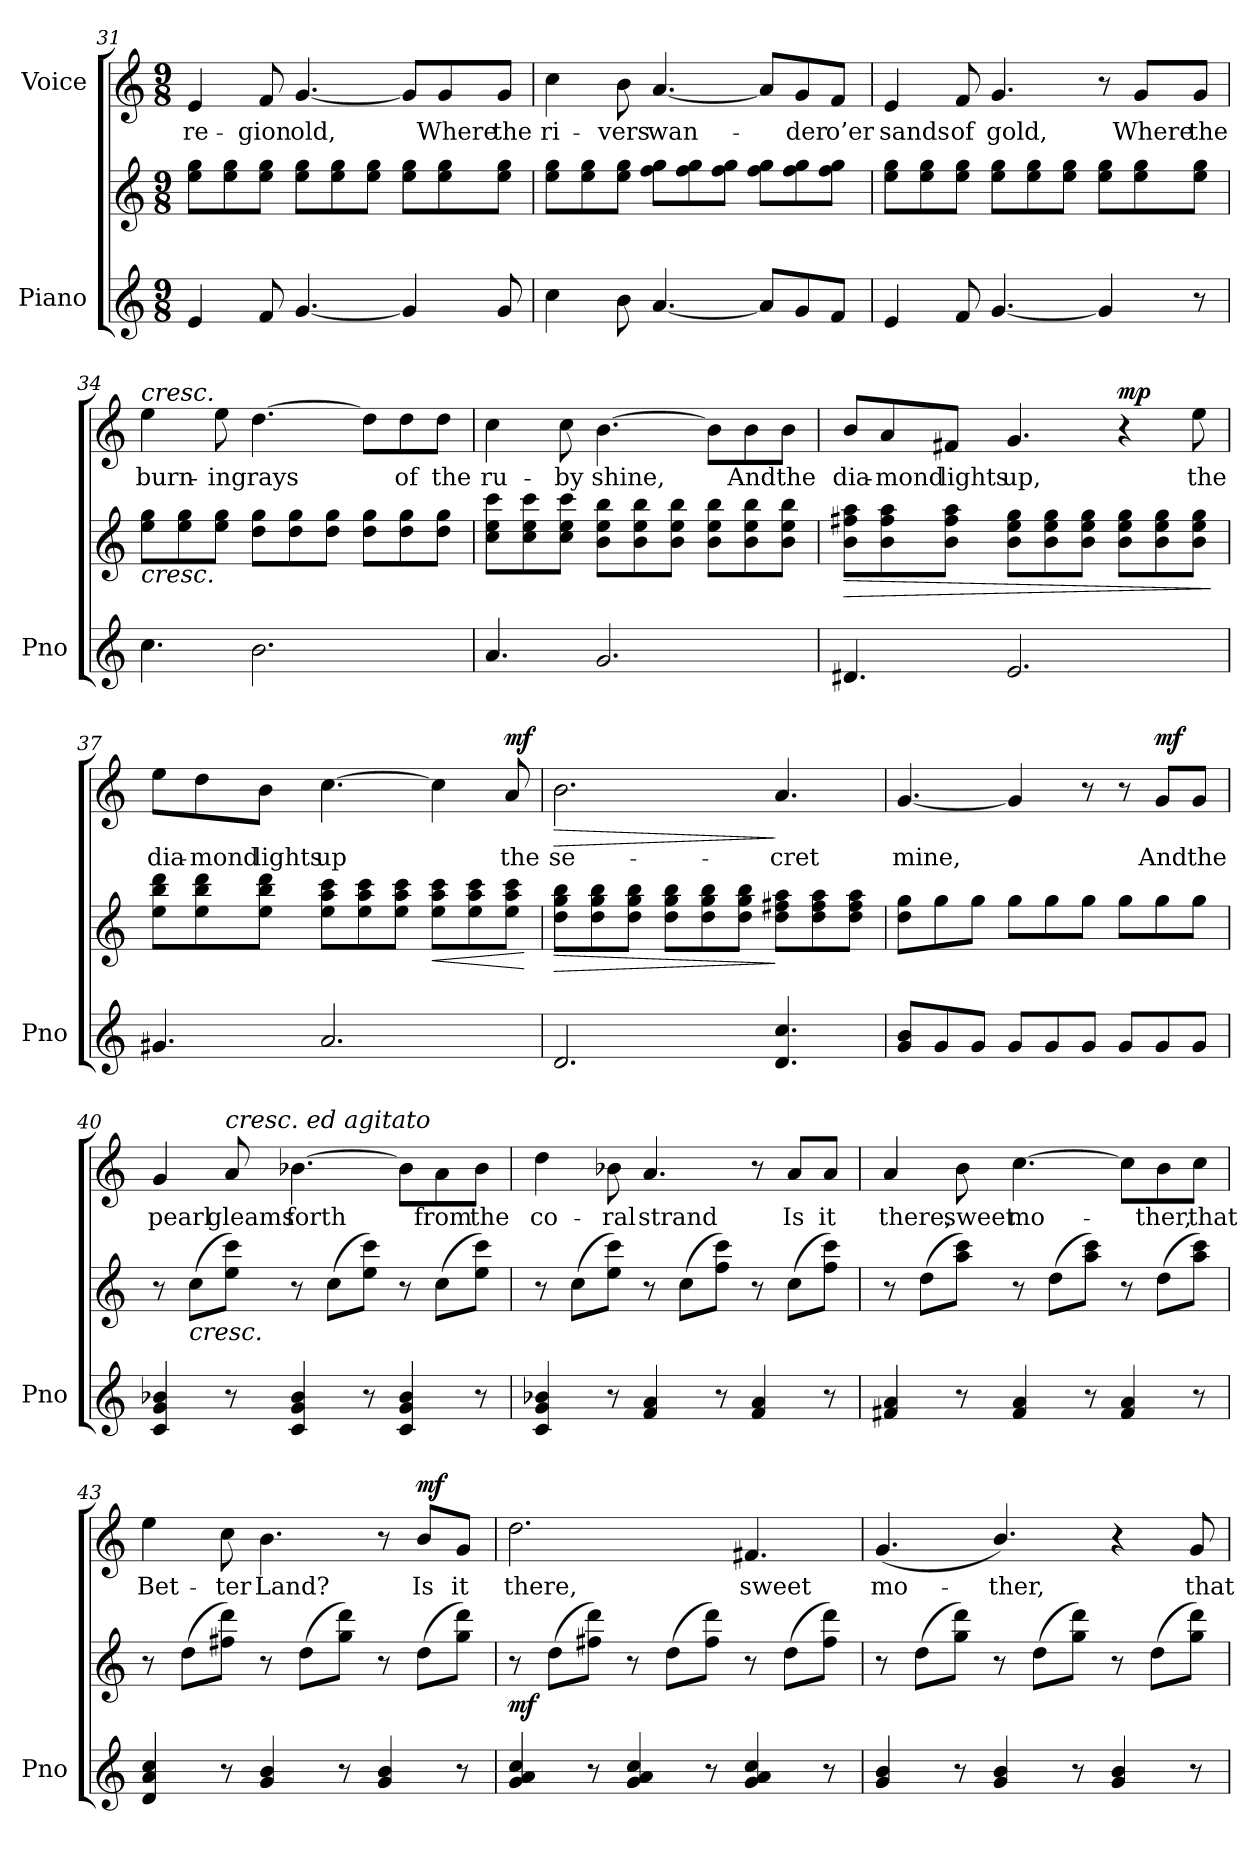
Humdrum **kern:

**kern	**kern	**dynam	**kern	**text	**dynam
*part2	*part2	*part2	*part1	*part1	*part1
*staff3	*staff2	*staff2/3	*staff1	*staff1	*staff1
*I"Piano	*	*	*I"Voice	*	*
*I'Pno	*	*	*	*	*
*clefG2	*clefG2	*	*clefG2	*	*
*k[]	*k[]	*	*k[]	*	*
*M9/8	*M9/8	*	*M9/8	*	*
=31	=31	=31	=31	=31	=31
!	!	!	!	!LO:LY:b	!
4e/	8ee\ 8gg\L	.	4e/	re-	.
.	8ee\ 8gg\	.	.	.	.
!	!	!	!	!LO:LY:b	!
8f/	8ee\ 8gg\J	.	8f/	-gion	.
!	!	!	!	!LO:LY:b	!
[4.g/	8ee\ 8gg\L	.	[4.g/	old,	.
.	8ee\ 8gg\	.	.	.	.
.	8ee\ 8gg\J	.	.	.	.
4g/]	8ee\ 8gg\L	.	8g/L]	.	.
!	!	!	!	!LO:LY:b	!
.	8ee\ 8gg\	.	8g/	Where	.
!	!	!	!	!LO:LY:b	!
8g/	8ee\ 8gg\J	.	8g/J	the	.
!!LO:LB:g=z
=32	=32	=32	=32	=32	=32
!	!	!	!	!LO:LY:b	!
4cc\	8ee\ 8gg\L	.	4cc\	ri-	.
.	8ee\ 8gg\	.	.	.	.
!	!	!	!	!LO:LY:b	!
8b\	8ee\ 8gg\J	.	8b\	-vers	.
!	!	!	!	!LO:LY:b	!
[4.a/	8ff\ 8gg\L	.	[4.a/	wan-	.
.	8ff\ 8gg\	.	.	.	.
.	8ff\ 8gg\J	.	.	.	.
8a/L]	8ff\ 8gg\L	.	8a/L]	.	.
!	!	!	!	!LO:LY:b	!
8g/	8ff\ 8gg\	.	8g/	-der	.
!	!	!	!	!LO:LY:b	!
8f/J	8ff\ 8gg\J	.	8f/J	o’er	.
=33	=33	=33	=33	=33	=33
!	!	!	!	!LO:LY:b	!
4e/	8ee\ 8gg\L	.	4e/	sands	.
.	8ee\ 8gg\	.	.	.	.
!	!	!	!	!LO:LY:b	!
8f/	8ee\ 8gg\J	.	8f/	of	.
!	!	!	!	!LO:LY:b	!
[4.g/	8ee\ 8gg\L	.	4.g/	gold,	.
.	8ee\ 8gg\	.	.	.	.
.	8ee\ 8gg\J	.	.	.	.
4g/]	8ee\ 8gg\L	.	8r	.	.
!	!	!	!	!LO:LY:b	!
.	8ee\ 8gg\	.	8g/L	Where	.
!	!	!	!	!LO:LY:b	!
8r	8ee\ 8gg\J	.	8g/J	the	.
=34	=34	=34	=34	=34	=34
!	!	!	!LO:TX:a:i:t=cresc.	!	!
!	!LO:TX:b:i:t=cresc.	!	!	!	!
!	!	!	!	!LO:LY:b	!
4.cc\	8ee\ 8gg\L	.	4ee\	burn-	.
.	8ee\ 8gg\	.	.	.	.
!	!	!	!	!LO:LY:b	!
.	8ee\ 8gg\J	.	8ee\	-ing	.
!	!	!	!	!LO:LY:b	!
2.b\	8dd\ 8gg\L	.	[4.dd\	rays	.
.	8dd\ 8gg\	.	.	.	.
.	8dd\ 8gg\J	.	.	.	.
.	8dd\ 8gg\L	.	8dd\L]	.	.
!	!	!	!	!LO:LY:b	!
.	8dd\ 8gg\	.	8dd\	of	.
!	!	!	!	!LO:LY:b	!
.	8dd\ 8gg\J	.	8dd\J	the	.
!!LO:LB:g=z
=35	=35	=35	=35	=35	=35
!	!	!	!	!LO:LY:b	!
4.a/	8cc\ 8ee\ 8ccc\L	.	4cc\	ru-	.
.	8cc\ 8ee\ 8ccc\	.	.	.	.
!	!	!	!	!LO:LY:b	!
.	8cc\ 8ee\ 8ccc\J	.	8cc\	-by	.
!	!	!	!	!LO:LY:b	!
2.g/	8b\ 8ee\ 8bb\L	.	[4.b\	shine,	.
.	8b\ 8ee\ 8bb\	.	.	.	.
.	8b\ 8ee\ 8bb\J	.	.	.	.
.	8b\ 8ee\ 8bb\L	.	8b\L]	.	.
!	!	!	!	!LO:LY:b	!
.	8b\ 8ee\ 8bb\	.	8b\	And	.
!	!	!	!	!LO:LY:b	!
.	8b\ 8ee\ 8bb\J	.	8b\J	the	.
=36	=36	=36	=36	=36	=36
!	!	!LO:HP:b	!	!LO:LY:b	!
4.d#X/	8b\ 8ff#X\ 8aa\L	>	8b/L	dia-	.
!	!	!	!	!LO:LY:b	!
.	8b\ 8ff#\ 8aa\	.	8a/	-mond	.
!	!	!	!	!LO:LY:b	!
.	8b\ 8ff#\ 8aa\J	.	8f#X/J	lights	.
!	!	!	!	!LO:LY:b	!
2.e/	8b\ 8ee\ 8gg\L	.	4.g/	up,	.
.	8b\ 8ee\ 8gg\	.	.	.	.
.	8b\ 8ee\ 8gg\J	.	.	.	.
!	!	!	!	!	!LO:DY:a
.	8b\ 8ee\ 8gg\L	.	4r	.	mp
.	8b\ 8ee\ 8gg\	.	.	.	.
!	!	!	!	!LO:LY:b	!
.	8b\ 8ee\ 8gg\J	.	8ee\	the	.
.	.	]	.	.	.
=37	=37	=37	=37	=37	=37
!	!	!	!	!LO:LY:b	!
4.g#X/	8ee\ 8bb\ 8ddd\L	.	8ee\L	dia-	.
!	!	!	!	!LO:LY:b	!
.	8ee\ 8bb\ 8ddd\	.	8dd\	-mond	.
!	!	!	!	!LO:LY:b	!
.	8ee\ 8bb\ 8ddd\J	.	8b\J	lights	.
!	!	!	!	!LO:LY:b	!
2.a/	8ee\ 8aa\ 8ccc\L	.	[4.cc\	up	.
.	8ee\ 8aa\ 8ccc\	.	.	.	.
.	8ee\ 8aa\ 8ccc\J	.	.	.	.
!	!	!LO:HP:b	!	!	!
.	8ee\ 8aa\ 8ccc\L	<	4cc\]	.	.
.	8ee\ 8aa\ 8ccc\	.	.	.	.
!	!	!	!	!LO:LY:b	!LO:DY:a
.	8ee\ 8aa\ 8ccc\J	.	8a/	the	mf
.	.	[	.	.	.
!!LO:LB:g=z
=38	=38	=38	=38	=38	=38
!	!	!LO:HP:b	!	!LO:LY:b	!LO:HP:b
2.d/	8dd\ 8gg\ 8bb\L	>	2.b\	se-	>
.	8dd\ 8gg\ 8bb\	.	.	.	.
.	8dd\ 8gg\ 8bb\J	.	.	.	.
.	8dd\ 8gg\ 8bb\L	.	.	.	.
.	8dd\ 8gg\ 8bb\	.	.	.	.
.	8dd\ 8gg\ 8bb\J	.	.	.	.
!	!	!	!	!LO:LY:b	!
4.d/ 4.cc/	8dd\ 8ff#X\ 8aa\L	]	4.a/	-cret	]
.	8dd\ 8ff#\ 8aa\	.	.	.	.
.	8dd\ 8ff#\ 8aa\J	.	.	.	.
=39	=39	=39	=39	=39	=39
!	!	!	!	!LO:LY:b	!
8g/ 8b/L	8dd\ 8gg\L	.	[4.g/	mine,	.
8g/	8gg\	.	.	.	.
8g/J	8gg\J	.	.	.	.
8g/L	8gg\L	.	4g/]	.	.
8g/	8gg\	.	.	.	.
8g/J	8gg\J	.	8r	.	.
8g/L	8gg\L	.	8r	.	.
!	!	!	!	!LO:LY:b	!LO:DY:a
8g/	8gg\	.	8g/L	And	mf
!	!	!	!	!LO:LY:b	!
8g/J	8gg\J	.	8g/J	the	.
=40	=40	=40	=40	=40	=40
*	*	*	*MM120	*	*
!	!	!	!	!LO:LY:b	!
4c/ 4g/ 4b-X/	8r	.	4g/	pearl	.
!	!LO:TX:b:i:t=cresc.	!	!	!	!
.	(>8cc\L	.	.	.	.
!	!	!	!LO:TX:a:i:t=cresc.  ed agitato	!	!
!	!	!	!	!LO:LY:b	!
8r	8ee\ 8ccc\J)	.	8a/	gleams	.
!	!	!	!	!LO:LY:b	!
4c/ 4g/ 4b-/	8r	.	[4.b-X\	forth	.
.	(>8cc\L	.	.	.	.
8r	8ee\ 8ccc\J)	.	.	.	.
4c/ 4g/ 4b-/	8r	.	8b-\L]	.	.
!	!	!	!	!LO:LY:b	!
.	(>8cc\L	.	8a\	from	.
!	!	!	!	!LO:LY:b	!
8r	8ee\ 8ccc\J)	.	8b-\J	the	.
!!LO:PB:g=z
=41	=41	=41	=41	=41	=41
!	!	!	!	!LO:LY:b	!
4c/ 4g/ 4b-X/	8r	.	4dd\	co-	.
.	(>8cc\L	.	.	.	.
!	!	!	!	!LO:LY:b	!
8r	8ee\ 8ccc\J)	.	8b-X\	-ral	.
!	!	!	!	!LO:LY:b	!
4f/ 4a/	8r	.	4.a/	strand	.
.	(>8cc\L	.	.	.	.
8r	8ff\ 8ccc\J)	.	.	.	.
*	*	*	*MM122	*	*
4f/ 4a/	8r	.	8r	.	.
!	!	!	!	!LO:LY:b	!
.	(>8cc\L	.	8a/L	Is	.
!	!	!	!	!LO:LY:b	!
8r	8ff\ 8ccc\J)	.	8a/J	it	.
=42	=42	=42	=42	=42	=42
!	!	!	!	!LO:LY:b	!
4f#X/ 4a/	8r	.	4a/	there,	.
.	(>8dd\L	.	.	.	.
!	!	!	!	!LO:LY:b	!
8r	8aa\ 8ccc\J)	.	8b\	sweet	.
!	!	!	!	!LO:LY:b	!
4f#/ 4a/	8r	.	[4.cc\	mo-	.
.	(>8dd\L	.	.	.	.
8r	8aa\ 8ccc\J)	.	.	.	.
4f#/ 4a/	8r	.	8cc\L]	.	.
*	*	*	*MM124	*	*
!	!	!	!	!LO:LY:b	!
.	(>8dd\L	.	8b\	-ther,	.
!	!	!	!	!LO:LY:b	!
8r	8aa\ 8ccc\J)	.	8cc\J	that	.
=43	=43	=43	=43	=43	=43
!	!	!	!	!LO:LY:b	!
4d/ 4a/ 4cc/	8r	.	4ee\	Bet-	.
.	(>8dd\L	.	.	.	.
!	!	!	!	!LO:LY:b	!
8r	8ff#X\ 8ddd\J)	.	8cc\	-ter	.
!	!	!	!	!LO:LY:b	!
4g/ 4b/	8r	.	4.b\	Land?	.
.	(>8dd\L	.	.	.	.
8r	8gg\ 8ddd\J)	.	.	.	.
*	*	*	*MM126	*	*
4g/ 4b/	8r	.	8r	.	.
!	!	!	!	!LO:LY:b	!LO:DY:a
.	(>8dd\L	.	8b/L	Is	mf
!	!	!	!	!LO:LY:b	!
8r	8gg\ 8ddd\J)	.	8g/J	it	.
!!LO:LB:g=z
=44	=44	=44	=44	=44	=44
!	!	!LO:DY:b	!	!LO:LY:b	!
4g/ 4a/ 4cc/	8r	mf	2.dd\	there,	.
.	(>8dd\L	.	.	.	.
8r	8ff#X\ 8ddd\J)	.	.	.	.
4g/ 4a/ 4cc/	8r	.	.	.	.
.	(>8dd\L	.	.	.	.
8r	8ff#\ 8ddd\J)	.	.	.	.
!	!	!	!	!LO:LY:b	!
4g/ 4a/ 4cc/	8r	.	4.f#X/	sweet	.
.	(>8dd\L	.	.	.	.
8r	8ff#\ 8ddd\J)	.	.	.	.
=45	=45	=45	=45	=45	=45
!	!	!	!	!LO:LY:b	!
4g/ 4b/	8r	.	(<4.g/	mo-	.
.	(>8dd\L	.	.	.	.
8r	8gg\ 8ddd\J)	.	.	.	.
!	!	!	!	!LO:LY:b	!
4g/ 4b/	8r	.	4.b/)	-ther,	.
.	(>8dd\L	.	.	.	.
8r	8gg\ 8ddd\J)	.	.	.	.
*	*	*	*MM128	*	*
4g/ 4b/	8r	.	4r	.	.
.	(>8dd\L	.	.	.	.
!	!	!	!	!LO:LY:b	!
8r	8gg\ 8ddd\J)	.	8g/	that	.
=	=	=	=	=	=
*-	*-	*-	*-	*-	*-
